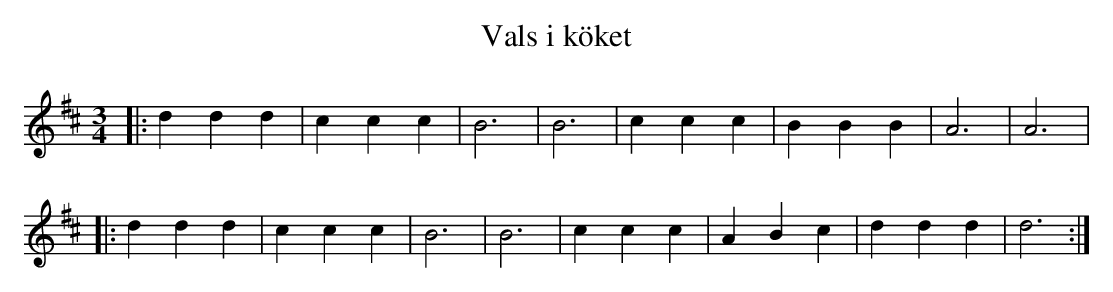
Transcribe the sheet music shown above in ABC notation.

X:1
T:Vals i köket
M:3/4
L:1/4
K:D
|: d d d | c c c | B3 | B3 | c c c | B B B | A3 | A3 |
|: d d d | c c c | B3 | B3 | c c c | A B c | d d d | d3 :|
